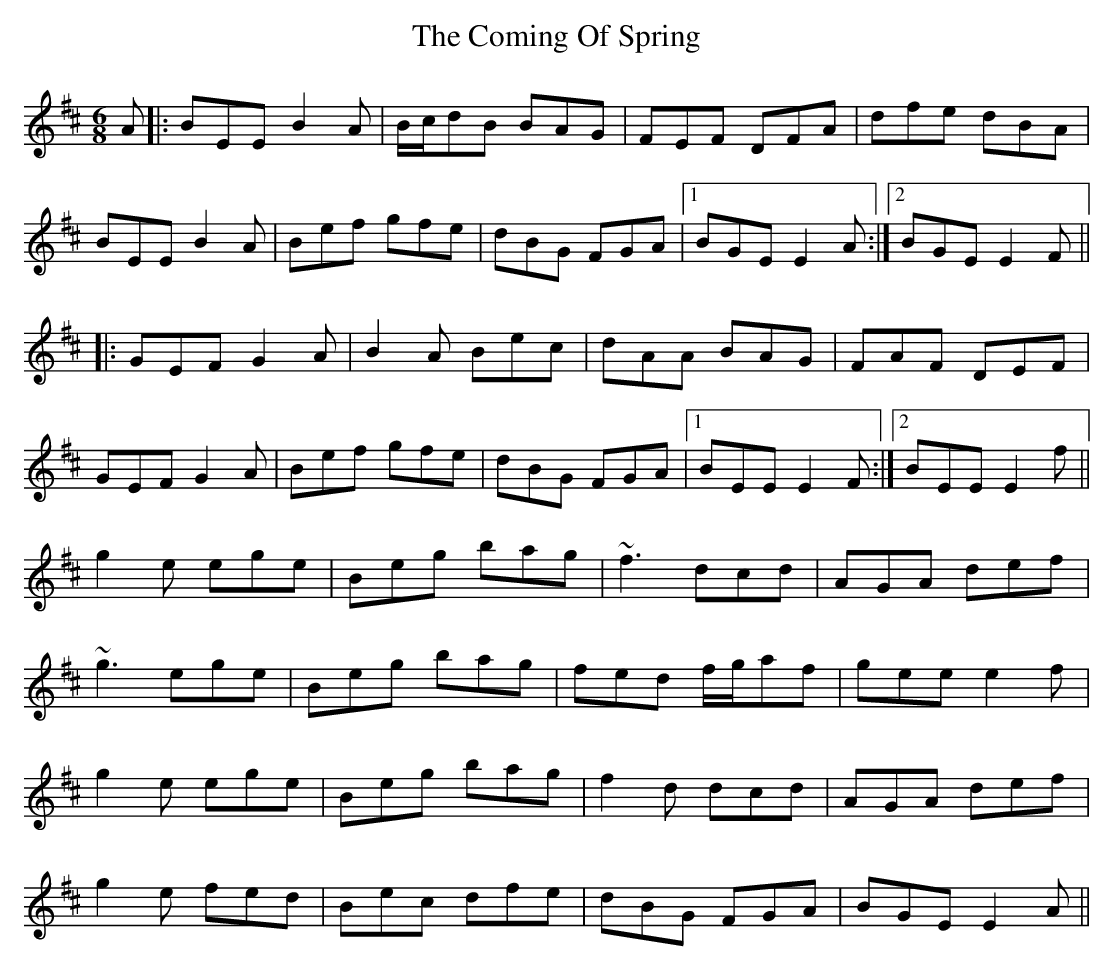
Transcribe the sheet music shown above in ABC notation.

X:1
T: The Coming Of Spring
M: 6/8
L: 1/8
K: Edor
A|:BEE B2 A|B/c/dB BAG|FEF DFA|dfe dBA|
BEE B2 A|Bef gfe|dBG FGA|1 BGE E2A:|2 BGE E2F||
|:GEF G2 A|B2 A Bec|dAA BAG|FAF DEF|
GEF G2A|Bef gfe|dBG FGA|1 BEE E2 F:|2 BEE E2f||
g2e ege|Beg bag|~f3 dcd|AGA def|
~g3 ege|Beg bag|fed f/g/af|gee e2f|
g2e ege|Beg bag|f2 d dcd|AGA def|
g2e fed|Bec dfe|dBG FGA|BGE E2A||
